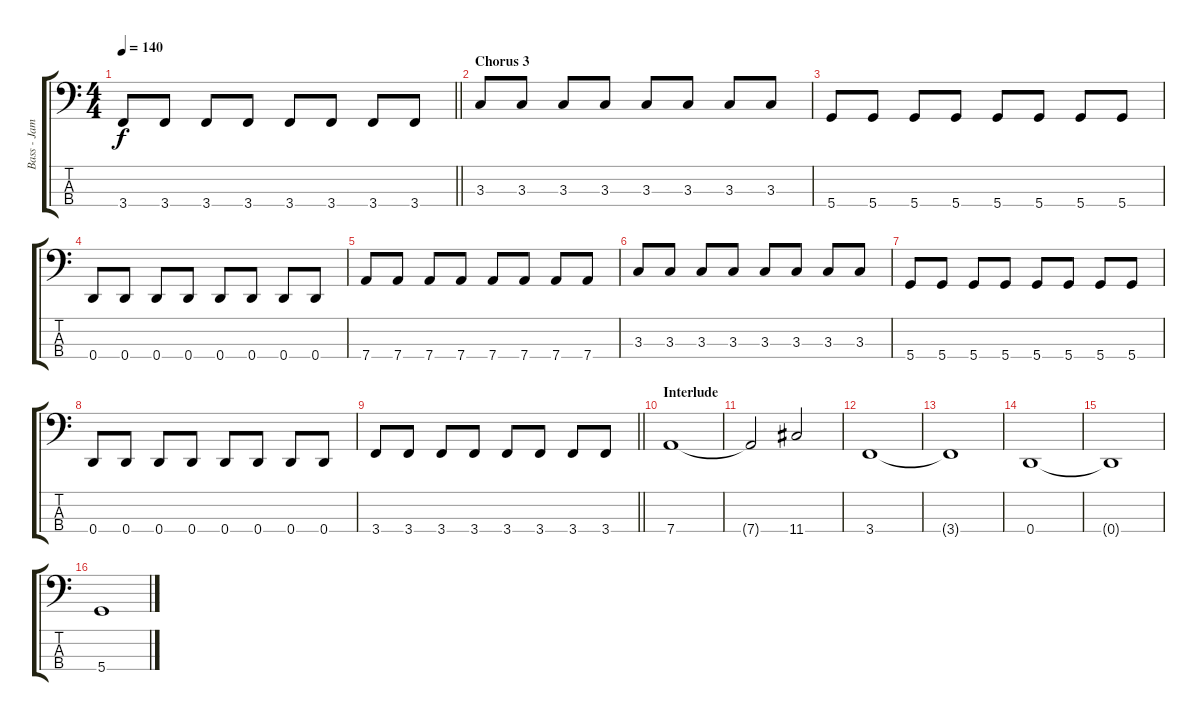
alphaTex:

\track ("Bass - James Johnston" "Bass - Jam") {instrument electricbassfinger}
\staff {score tabs}
\tuning (G2 D2 A1 D1) {hide}
\ts (4 4)
\tempo 140
\clef f4
\barLineRight lightlight
\ks c
3.4.8{dy f} 3.4.8 3.4.8 3.4.8 3.4.8 3.4.8 3.4.8 3.4.8 |
\section ("" "Chorus 3")
3.3.8 3.3.8 3.3.8 3.3.8 3.3.8 3.3.8 3.3.8 3.3.8 |
5.4.8 5.4.8 5.4.8 5.4.8 5.4.8 5.4.8 5.4.8 5.4.8 |
0.4.8 0.4.8 0.4.8 0.4.8 0.4.8 0.4.8 0.4.8 0.4.8 |
7.4.8 7.4.8 7.4.8 7.4.8 7.4.8 7.4.8 7.4.8 7.4.8 |
3.3.8 3.3.8 3.3.8 3.3.8 3.3.8 3.3.8 3.3.8 3.3.8 |
5.4.8 5.4.8 5.4.8 5.4.8 5.4.8 5.4.8 5.4.8 5.4.8 |
0.4.8 0.4.8 0.4.8 0.4.8 0.4.8 0.4.8 0.4.8 0.4.8 |
\barLineRight lightlight
3.4.8 3.4.8 3.4.8 3.4.8 3.4.8 3.4.8 3.4.8 3.4.8 |
\section ("" "Interlude")
7.4.1 |
7.4{t}.2 11.4.2 |
3.4.1 |
3.4{t}.1 |
0.4.1 |
0.4{t}.1 |
5.4.1
